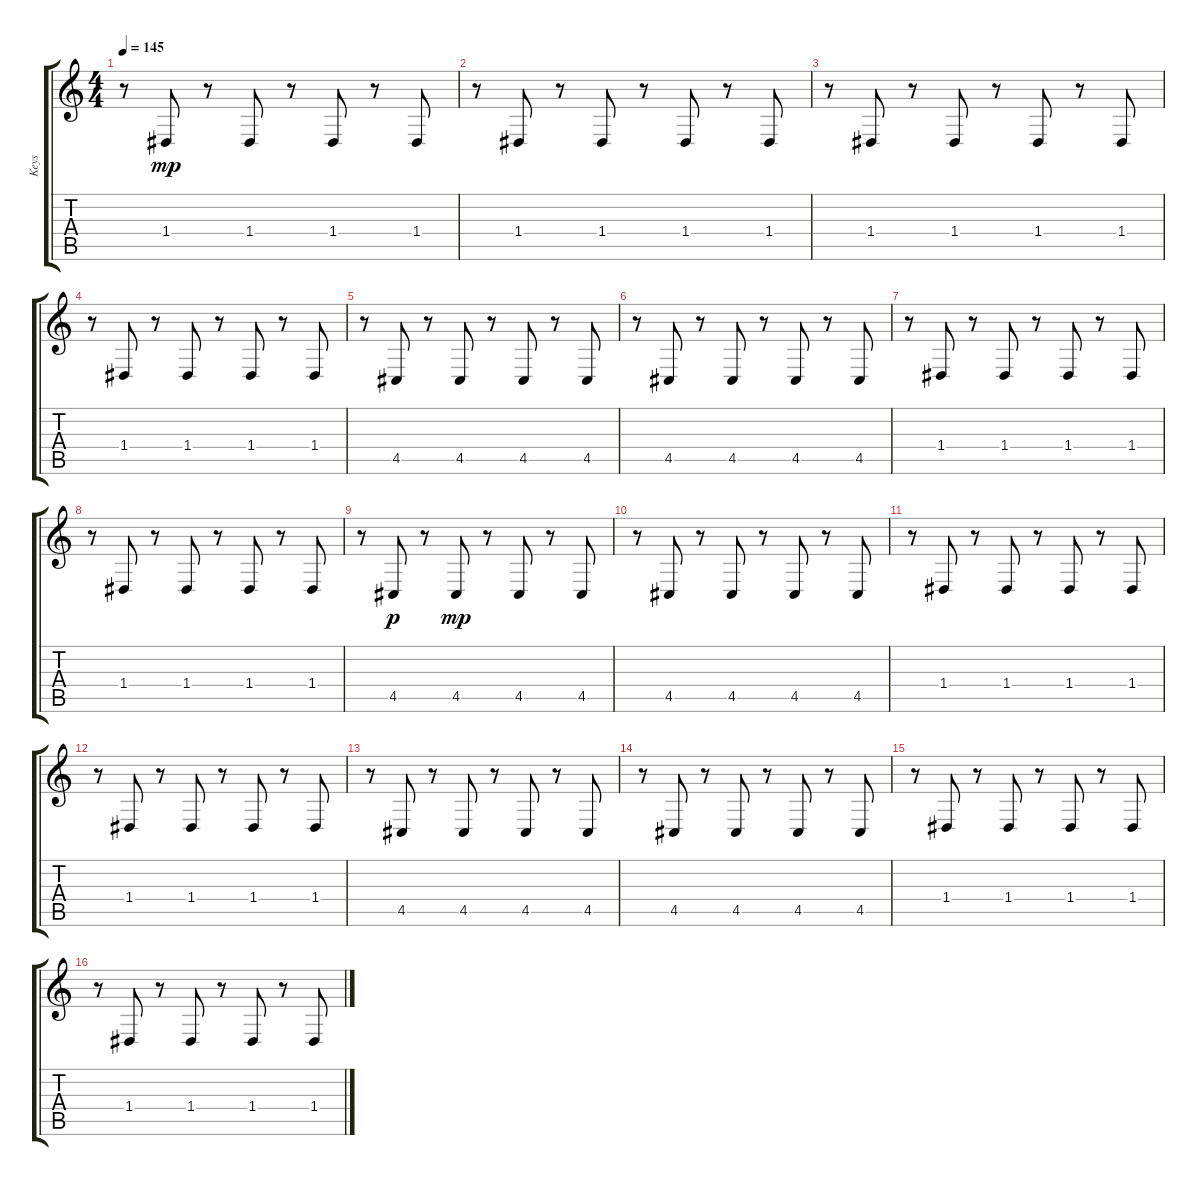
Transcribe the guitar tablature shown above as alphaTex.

\track ("Keys" "Keys") {instrument pad3polysynth}
\staff {score tabs}
\tuning (E4 B3 G3 D3 A2 E2) {hide}
\ts (4 4)
\tempo 145
\clef g2
\ks c
r.8{dy mp} 1.4.8 r.8 1.4.8 r.8 1.4.8 r.8 1.4.8 |
r.8 1.4.8 r.8 1.4.8 r.8 1.4.8 r.8 1.4.8 |
r.8 1.4.8 r.8 1.4.8 r.8 1.4.8 r.8 1.4.8 |
r.8 1.4.8 r.8 1.4.8 r.8 1.4.8 r.8 1.4.8 |
r.8 4.5.8 r.8 4.5.8 r.8 4.5.8 r.8 4.5.8 |
r.8 4.5.8 r.8 4.5.8 r.8 4.5.8 r.8 4.5.8 |
r.8 1.4.8 r.8 1.4.8 r.8 1.4.8 r.8 1.4.8 |
r.8 1.4.8 r.8 1.4.8 r.8 1.4.8 r.8 1.4.8 |
r.8 4.5.8{dy p} r.8 4.5.8{dy mp} r.8 4.5.8 r.8 4.5.8 |
r.8 4.5.8 r.8 4.5.8 r.8 4.5.8 r.8 4.5.8 |
r.8 1.4.8 r.8 1.4.8 r.8 1.4.8 r.8 1.4.8 |
r.8 1.4.8 r.8 1.4.8 r.8 1.4.8 r.8 1.4.8 |
r.8 4.5.8 r.8 4.5.8 r.8 4.5.8 r.8 4.5.8 |
r.8 4.5.8 r.8 4.5.8 r.8 4.5.8 r.8 4.5.8 |
r.8 1.4.8 r.8 1.4.8 r.8 1.4.8 r.8 1.4.8 |
r.8 1.4.8 r.8 1.4.8 r.8 1.4.8 r.8 1.4.8
